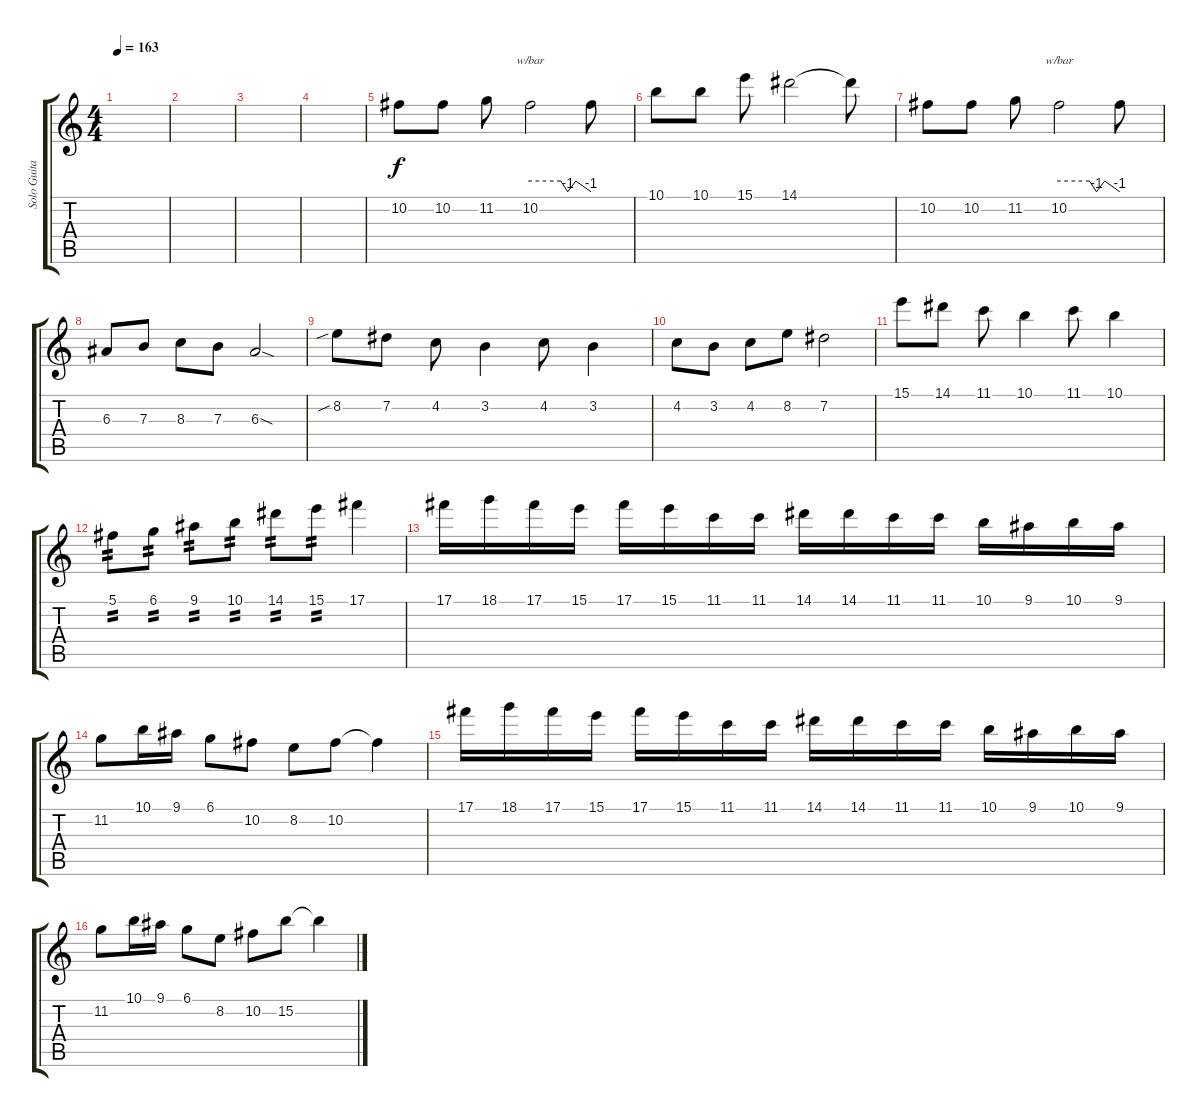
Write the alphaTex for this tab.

\track ("Solo Guitar Octave effect" "Solo Guita") {instrument overdrivenguitar}
\staff {score tabs}
\tuning (Db4 Ab3 E3 B2 Gb2 B1) {hide}
\ts (4 4)
\tempo 163
\clef g2
\ks c
|
|
|
|
10.2.8 10.2.8 11.2.8 10.2.2{tbe (custom default 0 0 30 0 37 -4 45 0 60 -4)} 10.2{t}.8 |
10.1.8 10.1.8 15.1.8 14.1.2 14.1{t}.8 |
10.2.8 10.2.8 11.2.8 10.2.2{tbe (custom default 0 0 30 0 37 -4 45 0 60 -4)} 10.2{t}.8 |
6.3.8 7.3.8 8.3.8 7.3.8 6.3{sod}.2 |
8.2{sib}.8 7.2.8 4.2.8 3.2.4 4.2.8 3.2.4 |
4.2.8 3.2.8 4.2.8 8.2.8 7.2.2 |
15.1.8 14.1.8 11.1.8 10.1.4 11.1.8 10.1.4 |
5.1.8{tp 2} 6.1.8{tp 2} 9.1.8{tp 2} 10.1.8{tp 2} 14.1.8{tp 2} 15.1.8{tp 2} 17.1.4 |
17.1.16 18.1.16 17.1.16 15.1.16 17.1.16 15.1.16 11.1.16 11.1.16 14.1.16 14.1.16 11.1.16 11.1.16 10.1.16 9.1.16 10.1.16 9.1.16 |
11.2.8 10.1.16 9.1.16 6.1.8 10.2.8 8.2.8 10.2.8 10.2{t}.4 |
17.1.16 18.1.16 17.1.16 15.1.16 17.1.16 15.1.16 11.1.16 11.1.16 14.1.16 14.1.16 11.1.16 11.1.16 10.1.16 9.1.16 10.1.16 9.1.16 |
11.2.8 10.1.16 9.1.16 6.1.8 8.2.8 10.2.8 15.2.8 15.2{t}.4
